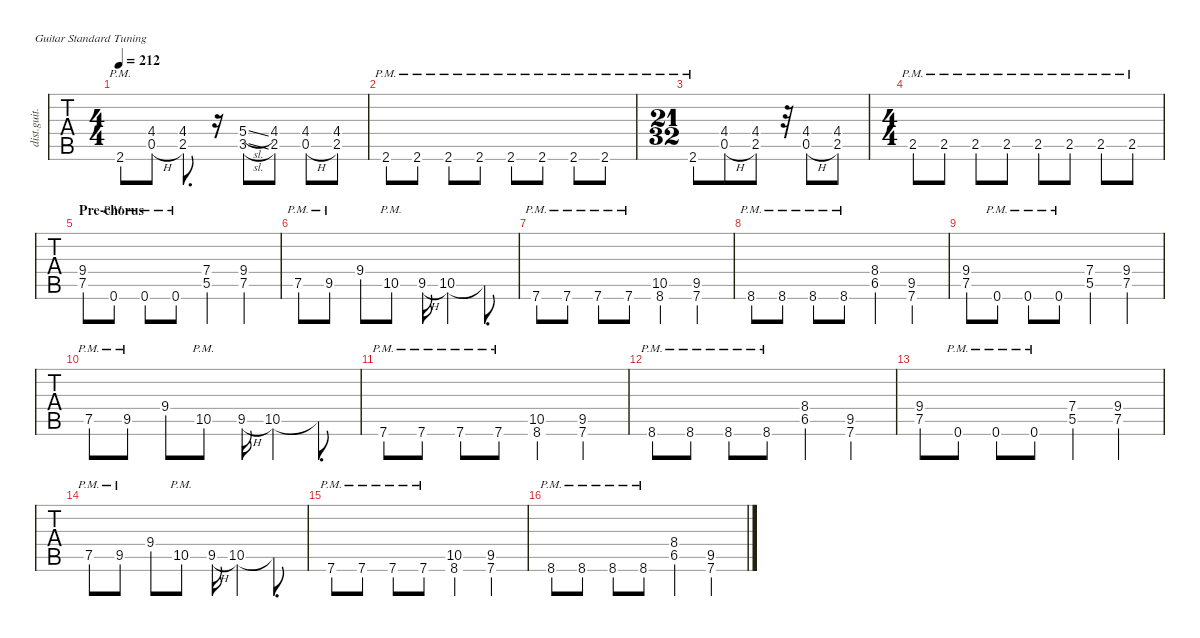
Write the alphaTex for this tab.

\defaultSystemsLayout 4
\hideDynamics
\bracketExtendMode nobrackets
\track ("Rhythm Guitar (Kirk)" "dist.guit.") {defaultSystemsLayout 4 multiBarRest instrument distortionguitar}
\staff {tabs}
\tuning (E4 B3 G3 D3 A2 E2)
\ts (4 4)
\tempo 212
\clef g2
\scale
0.17966
\ks c
2.6{pm acc #}.8{dy mf} (4.4{acc #} 0.5{h}).8 (2.5 4.4{acc #}).8{d} r.16 (3.5{sl} 5.4{sl}).8 (2.5 4.4{acc #}).8 (0.5{h} 4.4{acc #}).8 (2.5 4.4{acc #}).8 |
\scale
0.17966 2.6{pm acc #}.8 2.6{pm acc #}.8 2.6{pm acc #}.8 2.6{pm acc #}.8 2.6{pm acc #}.8 2.6{pm acc #}.8 2.6{pm acc #}.8 2.6{pm acc #}.8 |
\ts (21 32)
\beaming (8 3 2)
\scale
0.203031 2.6{pm acc #}.8 (4.4{acc #} 0.5{h}).8 (2.5 4.4{acc #}).8 r.32 (4.4{acc #} 0.5{h}).8 (2.5 4.4{acc #}).8 |
\ts (4 4)
\beaming (8 2 2 2 2)
\scale
0.223034 2.5{pm}.8 2.5{pm}.8 2.5{pm}.8 2.5{pm}.8 2.5{pm}.8 2.5{pm}.8 2.5{pm}.8 2.5{pm}.8 |
\section ("" "Pre-chorus")
\scale
0.24235 (7.5 9.4).8 0.6{pm}.8 0.6{pm}.8 0.6{pm}.8 (5.5 7.4).4 (7.5 9.4).4 |
\scale
0.24235 7.5{pm}.8 9.5{pm acc #}.8 9.4.8 10.5{pm}.8 9.5{h acc #}.16 10.5.4 10.5{t}.8{d} |
\scale
0.24235 7.6{pm}.8 7.6{pm}.8 7.6{pm}.8 7.6{pm}.8 (8.6 10.5).4 (7.6 9.5{acc #}).4 |
\scale
0.272949 8.6{pm}.8 8.6{pm}.8 8.6{pm}.8 8.6{pm}.8 (6.5{acc #} 8.4{acc #}).4 (7.6 9.5{acc #}).4 |
\scale
0.244116 (7.5 9.4).8 0.6{pm}.8 0.6{pm}.8 0.6{pm}.8 (5.5 7.4).4 (7.5 9.4).4 |
\scale
0.244116 7.5{pm}.8 9.5{pm acc #}.8 9.4.8 10.5{pm}.8 9.5{h acc #}.16 10.5.4 10.5{t}.8{d} |
\scale
0.244116 7.6{pm}.8 7.6{pm}.8 7.6{pm}.8 7.6{pm}.8 (8.6 10.5).4 (7.6 9.5{acc #}).4 |
\scale
0.267653 8.6{pm}.8 8.6{pm}.8 8.6{pm}.8 8.6{pm}.8 (6.5{acc #} 8.4{acc #}).4 (7.6 9.5{acc #}).4 |
\scale
0.244116 (7.5 9.4).8 0.6{pm}.8 0.6{pm}.8 0.6{pm}.8 (5.5 7.4).4 (7.5 9.4).4 |
\scale
0.244116 7.5{pm}.8 9.5{pm acc #}.8 9.4.8 10.5{pm}.8 9.5{h acc #}.16 10.5.4 10.5{t}.8{d} |
\scale
0.244116 7.6{pm}.8 7.6{pm}.8 7.6{pm}.8 7.6{pm}.8 (8.6 10.5).4 (7.6 9.5{acc #}).4 |
\scale
0.267653 8.6{pm}.8 8.6{pm}.8 8.6{pm}.8 8.6{pm}.8 (6.5{acc #} 8.4{acc #}).4 (7.6 9.5{acc #}).4
